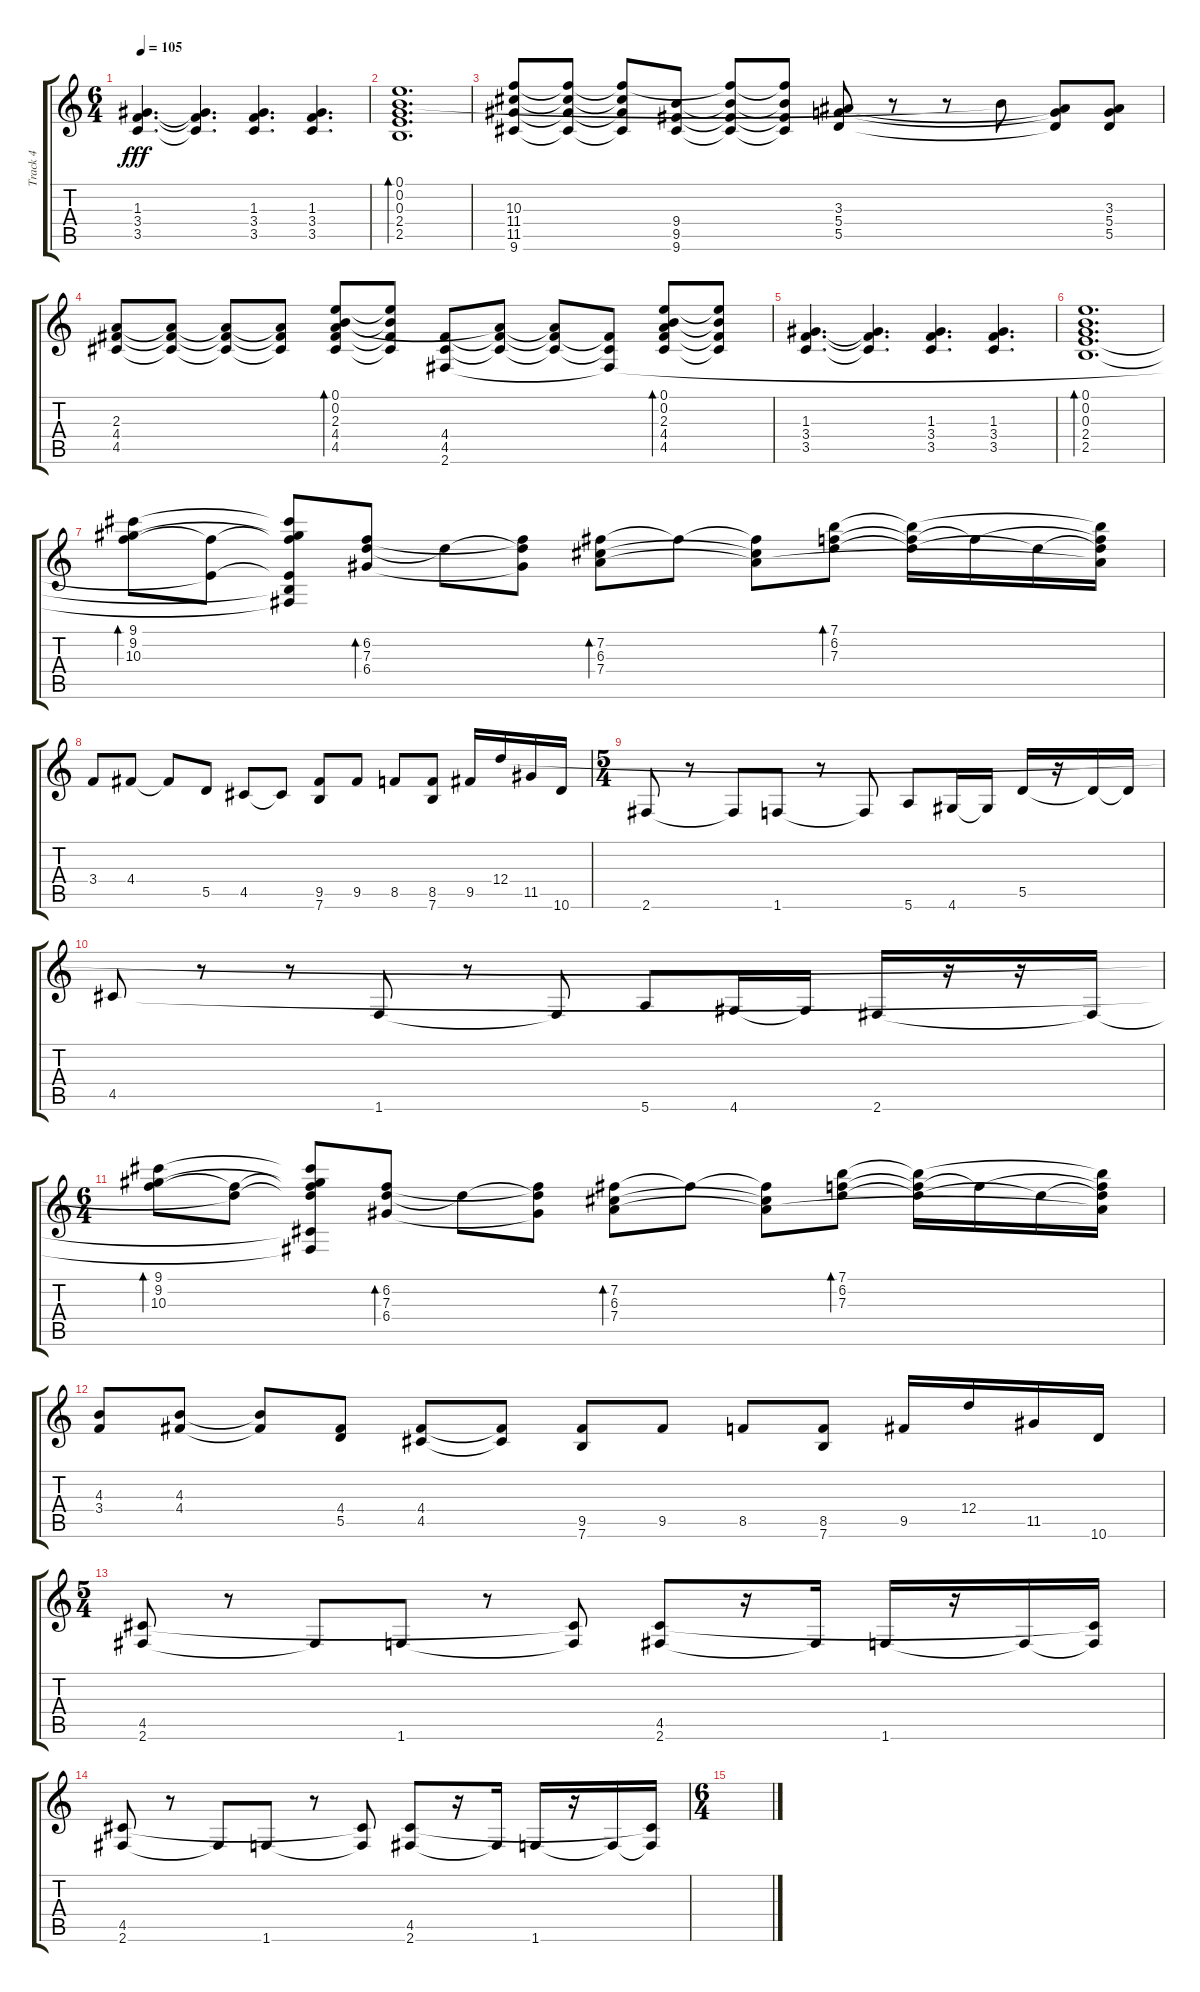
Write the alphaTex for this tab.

\track ("Track 4" "Track 4") {instrument acousticguitarsteel}
\staff {score tabs}
\tuning (E4 B3 G3 D3 A2 E2) {hide}
\ts (6 4)
\tempo 105
\clef g2
\ks c
(1.3 3.4 3.5).4{d dy fff} (1.3{t} 3.4{t} 3.5{t}).4{d} (1.3 3.4 3.5).4{d} (1.3 3.4 3.5).4{d} |
(0.1 0.2 0.3 2.4 2.5).1{d bd 480} |
(10.3 11.4 11.5 9.6).8 (10.3{t} 11.4{t} 11.5{t} 9.6{t}).8 (10.3{t} 11.4{t} 11.5{t} 9.6{t}).8 (9.4 9.5 9.6).8 (10.3{t} 9.4{t} 9.5{t} 9.6{t}).8 (10.3{t} 9.4{t} 9.5{t} 9.6{t}).8 (3.3 5.4 5.5).8 r.8 r.8 0.2{t}.8 (3.3{t} 5.4{t} 5.5{t}).8 (3.3 5.4 5.5).8 |
(2.3 4.4 4.5).8 (2.3{t} 4.4{t} 4.5{t}).8 (2.3{t} 4.4{t} 4.5{t}).8 (2.3{t} 4.4{t} 4.5{t}).8 (0.1 0.2 2.3 4.4 4.5).8{bd 480} (0.1{t} 0.2{t} 4.4{t} 4.5{t}).8 (4.4 4.5 2.6).8 (2.3{t} 4.4{t} 4.5{t}).8 (2.3{t} 4.4{t} 4.5{t}).8 (4.4{t} 4.5{t} 2.6{t}).8 (0.1 0.2 2.3 4.4 4.5).8{bd 480} (0.1{t} 0.2{t} 4.4{t} 4.5{t}).8 |
(1.3 3.4 3.5).4{d} (1.3{t} 3.4{t} 3.5{t}).4{d} (1.3 3.4 3.5).4{d} (1.3 3.4 3.5).4{d} |
(0.1 0.2 0.3 2.4 2.5).1{d bd 480} |
(9.1 9.2 10.3).8{bd 480 instrument electricguitarclean} (10.3{t} 2.4{t}).8 (9.1{t} 9.2{t} 10.3{t} 2.4{t} 2.5{t} 2.6{t}).8 (6.2 7.3 6.4).8{bd 480} 7.3{t}.8 (6.2{t} 7.3{t} 6.4{t}).8 (7.2 6.3 7.4).8{bd 480} 7.2{t}.8 (7.2{t} 6.3{t} 7.4{t}).8 (7.1 6.2 7.3).8{bd 480} (7.1{t} 6.2{t} 7.3{t}).16 6.2{t}.16 7.3{t}.16 (7.1{t} 6.2{t} 7.3{t} 7.4{t}).16 |
3.4.8 4.4.8 4.4{t}.8 5.5.8 4.5.8 4.5{t}.8 (9.5 7.6).8 9.5.8 8.5.8 (8.5 7.6).8 9.5.16 12.4.16 11.5.16 10.6.16 |
\ts (5 4)
2.6.8 r.8 2.6{t}.8 1.6.8 r.8 1.6{t}.8 5.6.8 4.6.16 4.6{t}.16 5.5.16 r.16 5.5{t}.16 5.5{t}.16 |
4.5.8 r.8 r.8 1.6.8 r.8 1.6{t}.8 5.6.8 4.6.16 4.6{t}.16 2.6.16 r.16 r.16 2.6{t}.16 |
\ts (6 4)
(9.1 9.2 10.3).8{bd 480 instrument electricguitarclean} (10.3{t} 12.4{t}).8 (9.1{t} 9.2{t} 10.3{t} 12.4{t} 4.5{t} 2.6{t}).8 (6.2 7.3 6.4).8{bd 480} 7.3{t}.8 (6.2{t} 7.3{t} 6.4{t}).8 (7.2 6.3 7.4).8{bd 480} 7.2{t}.8 (7.2{t} 6.3{t} 7.4{t}).8 (7.1 6.2 7.3).8{bd 480} (7.1{t} 6.2{t} 7.3{t}).16 6.2{t}.16 7.3{t}.16 (7.1{t} 6.2{t} 7.3{t} 7.4{t}).16 |
(4.3 3.4).8 (4.3 4.4).8 (4.3{t} 4.4{t}).8 (4.4 5.5).8 (4.4 4.5).8 (4.4{t} 4.5{t}).8 (9.5 7.6).8 9.5.8 8.5.8 (8.5 7.6).8 9.5.16 12.4.16 11.5.16 10.6.16 |
\ts (5 4)
(4.5 2.6).8 r.8 2.6{t}.8 1.6.8 r.8 (4.5{t} 1.6{t}).8 (4.5 2.6).8 r.16 2.6{t}.16 1.6.16 r.16 1.6{t}.16 (4.5{t} 1.6{t}).16 |
(4.5 2.6).8 r.8 2.6{t}.8 1.6.8 r.8 (4.5{t} 1.6{t}).8 (4.5 2.6).8 r.16 2.6{t}.16 1.6.16 r.16 1.6{t}.16 (4.5{t} 1.6{t}).16 |
\ts (6 4)
